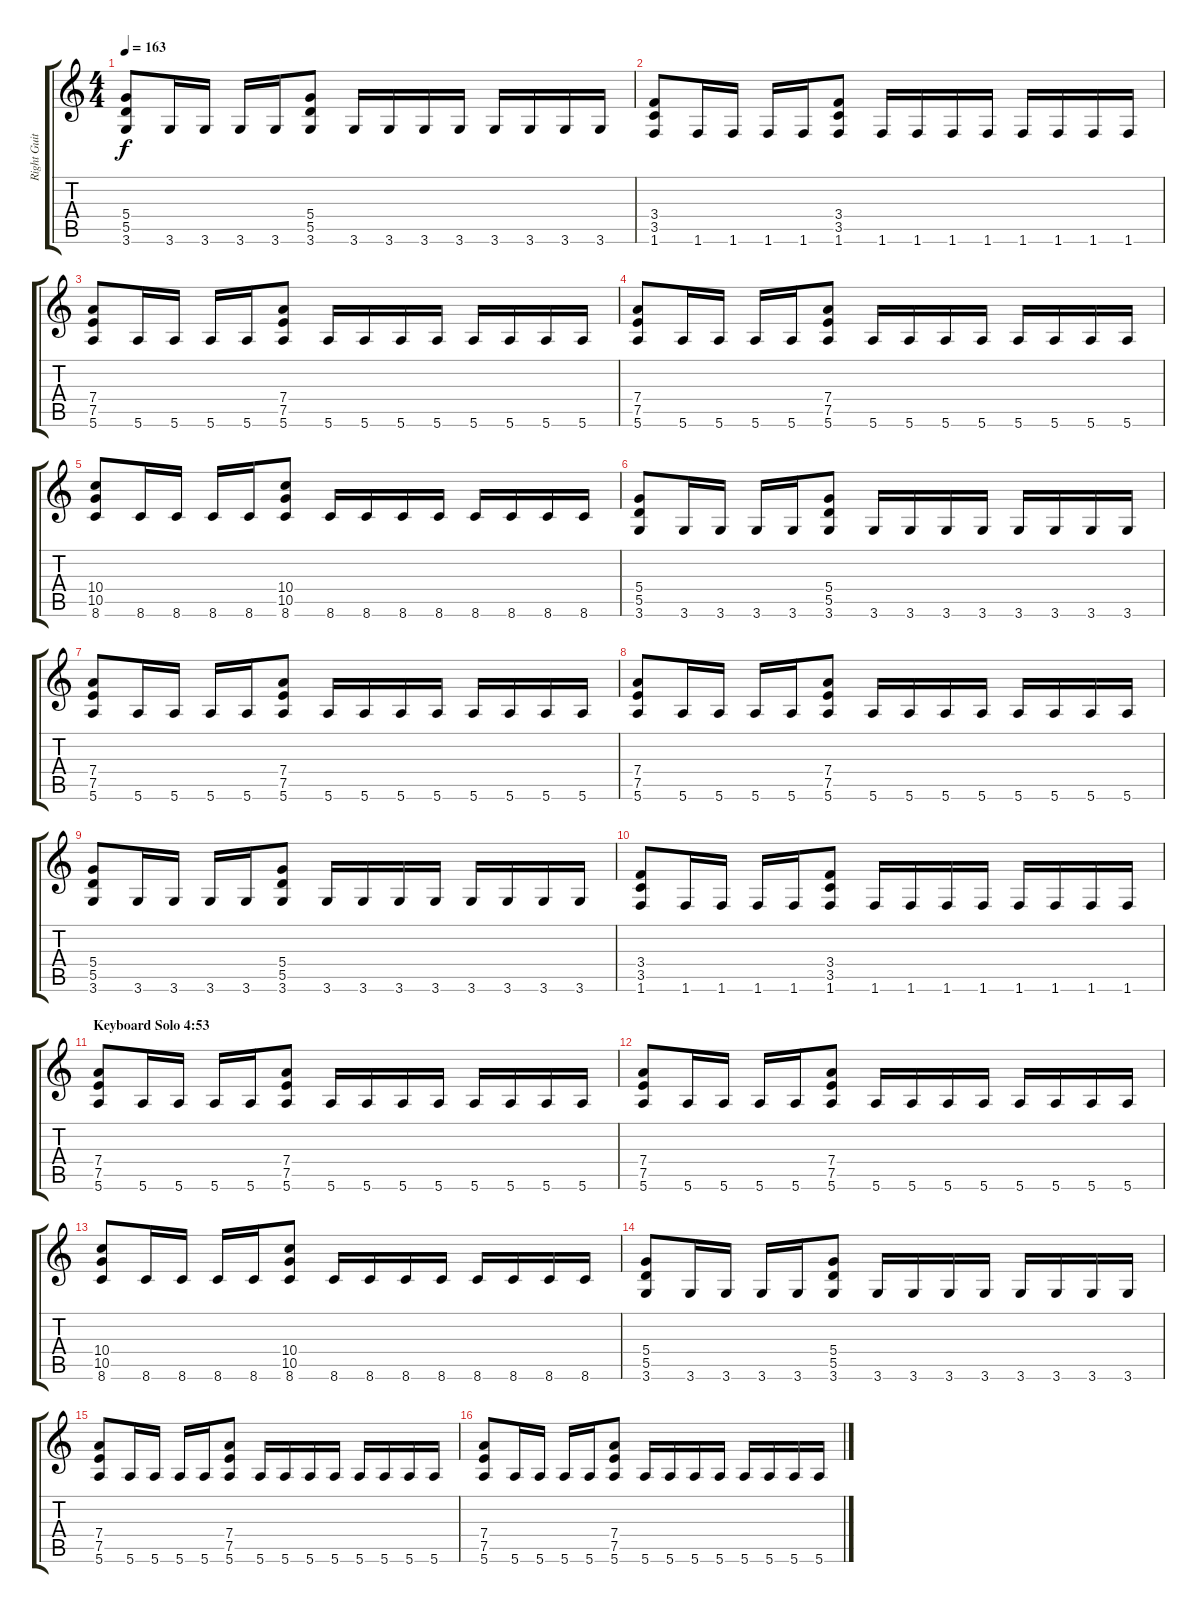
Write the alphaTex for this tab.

\track ("Right Guitar" "Right Guit") {instrument distortionguitar}
\staff {score tabs}
\tuning (E4 B3 G3 D3 A2 E2) {hide}
\ts (4 4)
\tempo 163
\clef g2
\ks c
(5.4 5.5 3.6).8{dy f} 3.6.16 3.6.16 3.6.16 3.6.16 (5.4 5.5 3.6).8 3.6.16 3.6.16 3.6.16 3.6.16 3.6.16 3.6.16 3.6.16 3.6.16 |
(3.4 3.5 1.6).8 1.6.16 1.6.16 1.6.16 1.6.16 (3.4 3.5 1.6).8 1.6.16 1.6.16 1.6.16 1.6.16 1.6.16 1.6.16 1.6.16 1.6.16 |
(7.4 7.5 5.6).8 5.6.16 5.6.16 5.6.16 5.6.16 (7.4 7.5 5.6).8 5.6.16 5.6.16 5.6.16 5.6.16 5.6.16 5.6.16 5.6.16 5.6.16 |
(7.4 7.5 5.6).8 5.6.16 5.6.16 5.6.16 5.6.16 (7.4 7.5 5.6).8 5.6.16 5.6.16 5.6.16 5.6.16 5.6.16 5.6.16 5.6.16 5.6.16 |
(10.4 10.5 8.6).8 8.6.16 8.6.16 8.6.16 8.6.16 (10.4 10.5 8.6).8 8.6.16 8.6.16 8.6.16 8.6.16 8.6.16 8.6.16 8.6.16 8.6.16 |
(5.4 5.5 3.6).8 3.6.16 3.6.16 3.6.16 3.6.16 (5.4 5.5 3.6).8 3.6.16 3.6.16 3.6.16 3.6.16 3.6.16 3.6.16 3.6.16 3.6.16 |
(7.4 7.5 5.6).8 5.6.16 5.6.16 5.6.16 5.6.16 (7.4 7.5 5.6).8 5.6.16 5.6.16 5.6.16 5.6.16 5.6.16 5.6.16 5.6.16 5.6.16 |
(7.4 7.5 5.6).8 5.6.16 5.6.16 5.6.16 5.6.16 (7.4 7.5 5.6).8 5.6.16 5.6.16 5.6.16 5.6.16 5.6.16 5.6.16 5.6.16 5.6.16 |
(5.4 5.5 3.6).8 3.6.16 3.6.16 3.6.16 3.6.16 (5.4 5.5 3.6).8 3.6.16 3.6.16 3.6.16 3.6.16 3.6.16 3.6.16 3.6.16 3.6.16 |
(3.4 3.5 1.6).8 1.6.16 1.6.16 1.6.16 1.6.16 (3.4 3.5 1.6).8 1.6.16 1.6.16 1.6.16 1.6.16 1.6.16 1.6.16 1.6.16 1.6.16 |
\section ("" "Keyboard Solo 4:53")
(7.4 7.5 5.6).8 5.6.16 5.6.16 5.6.16 5.6.16 (7.4 7.5 5.6).8 5.6.16 5.6.16 5.6.16 5.6.16 5.6.16 5.6.16 5.6.16 5.6.16 |
(7.4 7.5 5.6).8 5.6.16 5.6.16 5.6.16 5.6.16 (7.4 7.5 5.6).8 5.6.16 5.6.16 5.6.16 5.6.16 5.6.16 5.6.16 5.6.16 5.6.16 |
(10.4 10.5 8.6).8 8.6.16 8.6.16 8.6.16 8.6.16 (10.4 10.5 8.6).8 8.6.16 8.6.16 8.6.16 8.6.16 8.6.16 8.6.16 8.6.16 8.6.16 |
(5.4 5.5 3.6).8 3.6.16 3.6.16 3.6.16 3.6.16 (5.4 5.5 3.6).8 3.6.16 3.6.16 3.6.16 3.6.16 3.6.16 3.6.16 3.6.16 3.6.16 |
(7.4 7.5 5.6).8 5.6.16 5.6.16 5.6.16 5.6.16 (7.4 7.5 5.6).8 5.6.16 5.6.16 5.6.16 5.6.16 5.6.16 5.6.16 5.6.16 5.6.16 |
(7.4 7.5 5.6).8 5.6.16 5.6.16 5.6.16 5.6.16 (7.4 7.5 5.6).8 5.6.16 5.6.16 5.6.16 5.6.16 5.6.16 5.6.16 5.6.16 5.6.16
